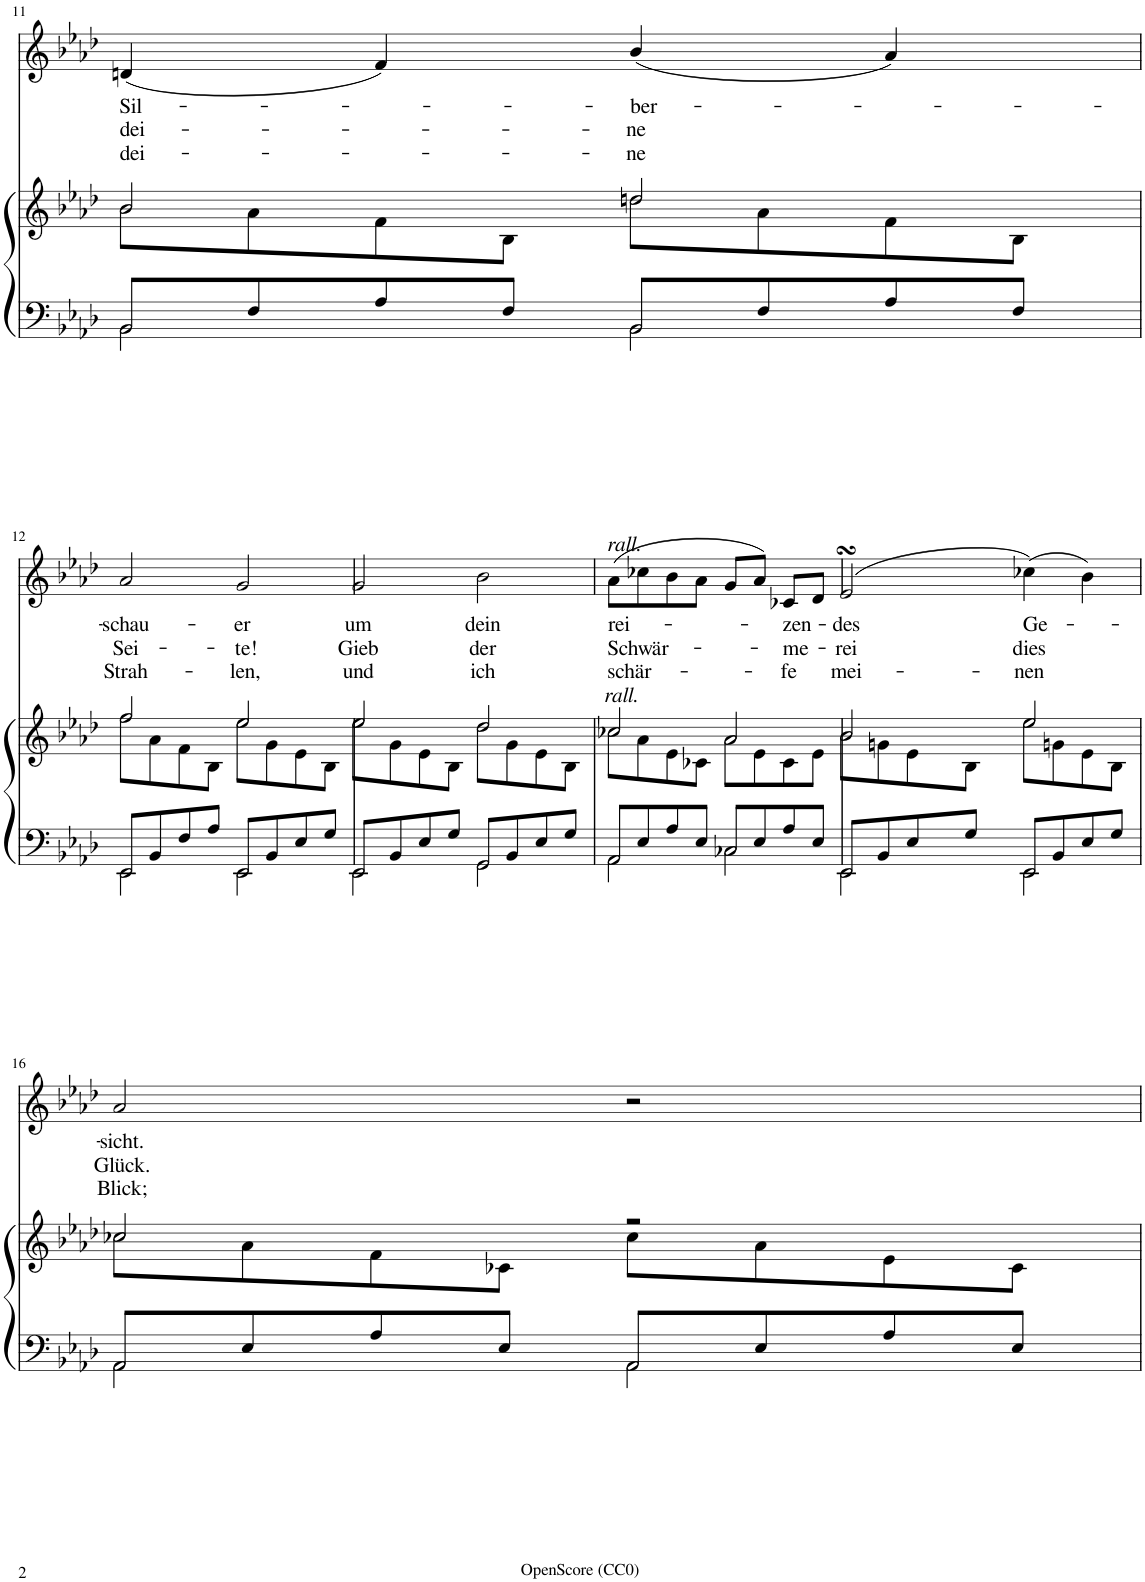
**kern	**kern	**kern	**text	**text	**text
*part2	*part2	*part1	*part1	*part1	*part1
*staff3	*staff2	*staff1	*staff1	*staff1	*staff1
*I"Piano	*	*I"Voice Singstimme	*	*	*
*I'Pno	*	*	*	*	*
!!LO:PB:g=z
*clefF4	*clefG2	*clefG2	*	*	*
*k[b-e-a-d-]	*k[b-e-a-d-]	*k[b-e-a-d-]	*	*	*
*M4/4	*M4/4	*M4/4	*	*	*
*met(c)	*met(c)	*met(c)	*	*	*
=11	=11	=11	=11	=11	=11
*	*^	*	*	*	*
!LO:N:head=open	!	!LO:N:head=open	!	!LO:LY:b	!LO:LY:b	!LO:LY:b
*^	*	*	*	*	*	*
8BB-/L	2BB-^\	2b-^/	8b-\L	(4dn/	Sil-	dei-	dei-
8F/	.	.	8a-\	.	.	.	.
8A-/	.	.	8f\	4f/)	.	.	.
8F/J	.	.	8B-\J	.	.	.	.
!LO:N:head=open	!	!	!LO:N:head=open	!	!LO:LY:b	!LO:LY:b	!LO:LY:b
8BB-/L	2BB-^\	2ddn^/	8dd\L	(4b-/	-ber-	-ne	-ne
8F/	.	.	8a-\	.	.	.	.
8A-/	.	.	8f\	4a-/)	.	.	.
8F/J	.	.	8B-\J	.	.	.	.
!!LO:LB:g=z
=12	=12	=12	=12	=12	=12	=12	=12
!LO:N:head=open	!	!	!LO:N:head=open	!	!LO:LY:b	!LO:LY:b	!LO:LY:b
8EE-/L	2EE-^\	2ff^/	8ff\L	2a-/	-schau-	Sei-	Strah-
8BB-/	.	.	8a-\	.	.	.	.
8F/	.	.	8f\	.	.	.	.
8A-/J	.	.	8B-\J	.	.	.	.
!LO:N:head=open	!	!	!LO:N:head=open	!	!LO:LY:b	!LO:LY:b	!LO:LY:b
8EE-/L	2EE-^\	2ee-^/	8ee-\L	2g/	-er	-te!	-len,
8BB-/	.	.	8g\	.	.	.	.
8E-/	.	.	8e-\	.	.	.	.
8G/J	.	.	8B-\J	.	.	.	.
=13	=13	=13	=13	=13	=13	=13	=13
!LO:N:head=open	!	!	!LO:N:head=open	!	!LO:LY:b	!LO:LY:b	!LO:LY:b
8EE-/L	2EE-^\	2ee-^/	8ee-\L	2g/	um	Gieb	und
8BB-/	.	.	8g\	.	.	.	.
8E-/	.	.	8e-\	.	.	.	.
8G/J	.	.	8B-\J	.	.	.	.
!LO:N:head=open	!	!	!LO:N:head=open	!	!LO:LY:b	!LO:LY:b	!LO:LY:b
8GG/L	2GG^\	2dd-^/	8dd-\L	2b-\	dein	der	ich
8BB-/	.	.	8g\	.	.	.	.
8E-/	.	.	8e-\	.	.	.	.
8G/J	.	.	8B-\J	.	.	.	.
=14	=14	=14	=14	=14	=14	=14	=14
!	!	!	!	!LO:TX:a:i:t=rall.	!	!	!
!	!	!LO:TX:a:i:t=rall.	!	!	!	!	!
!LO:N:head=open	!	!	!LO:N:head=open	!	!LO:LY:b	!LO:LY:b	!LO:LY:b
8AA-/L	2AA-^\	2cc-X^/	8cc-\L	(8a-\L	rei-	Schwär-	schär-
8E-/	.	.	8a-\	8cc-X\	.	.	.
8A-/	.	.	8e-\	8b-\	.	.	.
8E-/J	.	.	8c-X\J	8a-\J	.	.	.
!LO:N:head=open	!	!	!LO:N:head=open	!	!	!	!
8C-X/L	2C-^\	2a-^/	8a-\L	8g/L	.	.	.
8E-/	.	.	8e-\	8a-/J)	.	.	.
!	!	!	!	!	!LO:LY:b	!LO:LY:b	!LO:LY:b
8A-/	.	.	8c-\	8c-X/L	-zen-	-me-	-fe
8E-/J	.	.	8e-\J	8d-/J	.	.	.
=15	=15	=15	=15	=15	=15	=15	=15
!LO:N:head=open	!	!	!LO:N:head=open	!	!LO:LY:b	!LO:LY:b	!LO:LY:b
*	*	*	*	*^	*	*	*
8EE-/L	2EE-^\	2b-^/	8b-\L	(2e-sSSS/	4e-	-des	-rei	mei-
8BB-/	.	.	8gn\	.	.	.	.	.
8E-/	.	.	8e-\	.	16fLL	.	.	.
.	.	.	.	.	16e-	.	.	.
8G/J	.	.	8B-\J	.	16dn	.	.	.
.	.	.	.	.	16e-JJ	.	.	.
!LO:N:head=open	!	!	!LO:N:head=open	!	!	!LO:LY:b	!LO:LY:b	!LO:LY:b
8EE-/L	2EE-^\	2ee-^/	8ee-\L	(>4cc-X\)	2ryy	Ge-	dies	-nen
8BB-/	.	.	8gn\	.	.	.	.	.
8E-/	.	.	8e-\	4b-\)	.	.	.	.
8G/J	.	.	8B-\J	.	.	.	.	.
*	*	*	*	*v	*v	*	*	*
!!LO:LB:g=z
=16	=16	=16	=16	=16	=16	=16	=16
!LO:N:head=open	!	!	!LO:N:head=open	!	!LO:LY:b	!LO:LY:b	!LO:LY:b
8AA-/L	2AA-^\	2cc-X^/	8cc-\L	2a-/	-sicht.	Glück.	Blick;
8E-/	.	.	8a-\	.	.	.	.
8A-/	.	.	8f\	.	.	.	.
8E-/J	.	.	8c-X\J	.	.	.	.
!LO:N:head=open	!	!	!	!	!	!	!
8AA-/L	2AA-^\	2r	8cc-\L	2r	.	.	.
8E-/	.	.	8a-\	.	.	.	.
8A-/	.	.	8e-\	.	.	.	.
8E-/J	.	.	8c-\J	.	.	.	.
*v	*v	*	*	*	*	*	*
*	*v	*v	*	*	*	*
=	=	=	=	=	=
*-	*-	*-	*-	*-	*-
